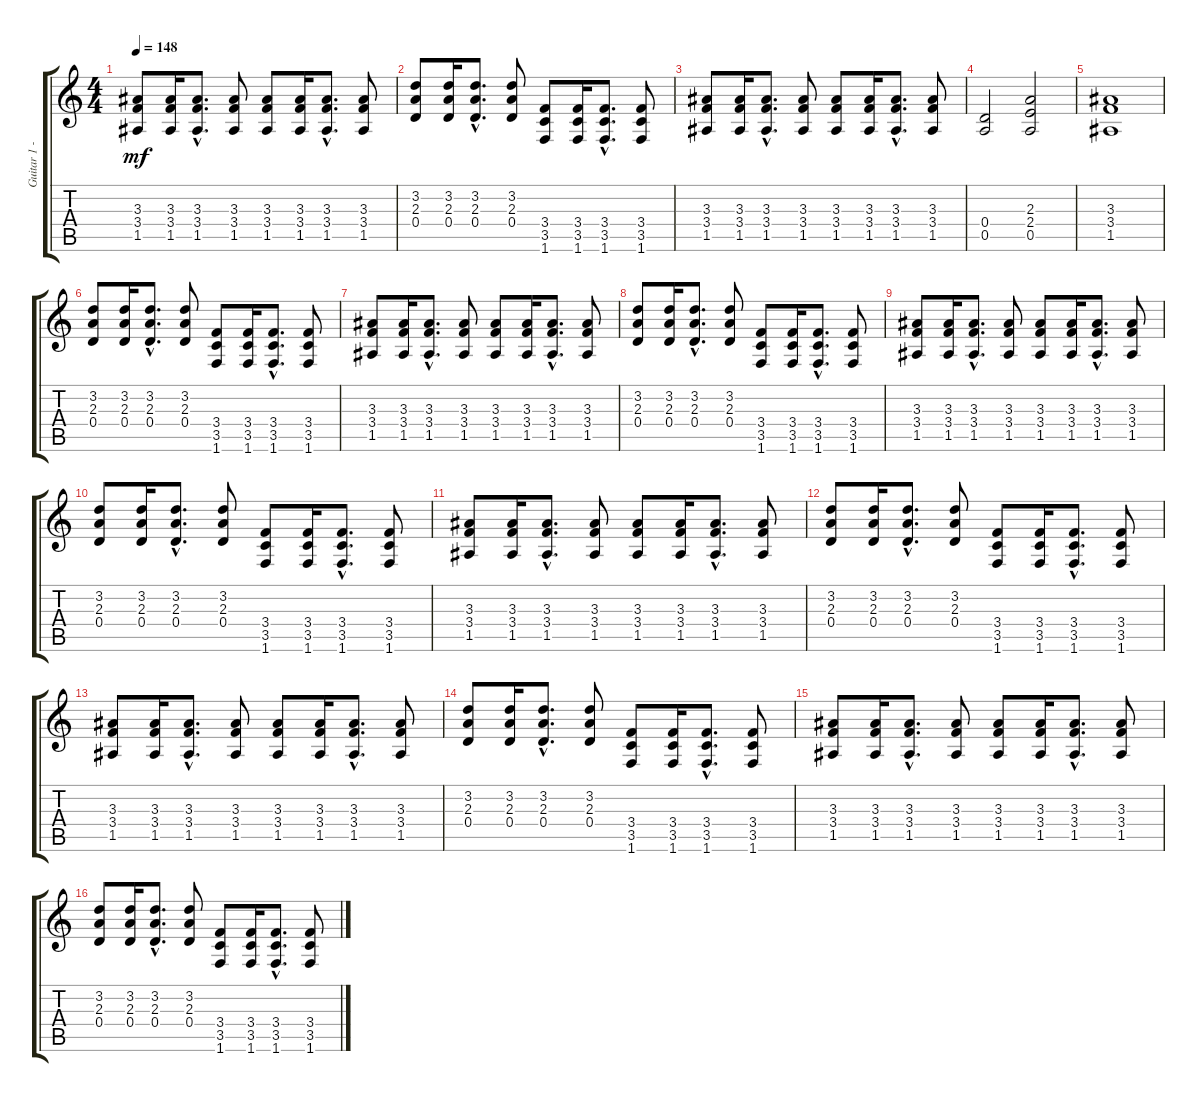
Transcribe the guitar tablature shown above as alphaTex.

\track ("Guitar 1 - Mike" "Guitar 1 -") {instrument distortionguitar}
\staff {score tabs}
\tuning (E4 B3 G3 D3 A2 E2) {hide}
\ts (4 4)
\tempo 148
\clef g2
\ks c
(3.3 3.4 1.5).8{dy mf} (3.3 3.4 1.5).16 (3.3{hac} 3.4{hac} 1.5{hac}).8{d} (3.3 3.4 1.5).8 (3.3 3.4 1.5).8 (3.3 3.4 1.5).16 (3.3{hac} 3.4{hac} 1.5{hac}).8{d} (3.3 3.4 1.5).8 |
(3.2 2.3 0.4).8 (3.2 2.3 0.4).16 (3.2{hac} 2.3{hac} 0.4{hac}).8{d} (3.2 2.3 0.4).8 (3.4 3.5 1.6).8 (3.4 3.5 1.6).16 (3.4{hac} 3.5{hac} 1.6{hac}).8{d} (3.4 3.5 1.6).8 |
(3.3 3.4 1.5).8 (3.3 3.4 1.5).16 (3.3{hac} 3.4{hac} 1.5{hac}).8{d} (3.3 3.4 1.5).8 (3.3 3.4 1.5).8 (3.3 3.4 1.5).16 (3.3{hac} 3.4{hac} 1.5{hac}).8{d} (3.3 3.4 1.5).8 |
(0.4 0.5).2 (2.3 2.4 0.5).2 |
(3.3 3.4 1.5).1 |
(3.2 2.3 0.4).8 (3.2 2.3 0.4).16 (3.2{hac} 2.3{hac} 0.4{hac}).8{d} (3.2 2.3 0.4).8 (3.4 3.5 1.6).8 (3.4 3.5 1.6).16 (3.4{hac} 3.5{hac} 1.6{hac}).8{d} (3.4 3.5 1.6).8 |
(3.3 3.4 1.5).8 (3.3 3.4 1.5).16 (3.3{hac} 3.4{hac} 1.5{hac}).8{d} (3.3 3.4 1.5).8 (3.3 3.4 1.5).8 (3.3 3.4 1.5).16 (3.3{hac} 3.4{hac} 1.5{hac}).8{d} (3.3 3.4 1.5).8 |
(3.2 2.3 0.4).8 (3.2 2.3 0.4).16 (3.2{hac} 2.3{hac} 0.4{hac}).8{d} (3.2 2.3 0.4).8 (3.4 3.5 1.6).8 (3.4 3.5 1.6).16 (3.4{hac} 3.5{hac} 1.6{hac}).8{d} (3.4 3.5 1.6).8 |
(3.3 3.4 1.5).8 (3.3 3.4 1.5).16 (3.3{hac} 3.4{hac} 1.5{hac}).8{d} (3.3 3.4 1.5).8 (3.3 3.4 1.5).8 (3.3 3.4 1.5).16 (3.3{hac} 3.4{hac} 1.5{hac}).8{d} (3.3 3.4 1.5).8 |
(3.2 2.3 0.4).8 (3.2 2.3 0.4).16 (3.2{hac} 2.3{hac} 0.4{hac}).8{d} (3.2 2.3 0.4).8 (3.4 3.5 1.6).8 (3.4 3.5 1.6).16 (3.4{hac} 3.5{hac} 1.6{hac}).8{d} (3.4 3.5 1.6).8 |
(3.3 3.4 1.5).8 (3.3 3.4 1.5).16 (3.3{hac} 3.4{hac} 1.5{hac}).8{d} (3.3 3.4 1.5).8 (3.3 3.4 1.5).8 (3.3 3.4 1.5).16 (3.3{hac} 3.4{hac} 1.5{hac}).8{d} (3.3 3.4 1.5).8 |
(3.2 2.3 0.4).8 (3.2 2.3 0.4).16 (3.2{hac} 2.3{hac} 0.4{hac}).8{d} (3.2 2.3 0.4).8 (3.4 3.5 1.6).8 (3.4 3.5 1.6).16 (3.4{hac} 3.5{hac} 1.6{hac}).8{d} (3.4 3.5 1.6).8 |
(3.3 3.4 1.5).8 (3.3 3.4 1.5).16 (3.3{hac} 3.4{hac} 1.5{hac}).8{d} (3.3 3.4 1.5).8 (3.3 3.4 1.5).8 (3.3 3.4 1.5).16 (3.3{hac} 3.4{hac} 1.5{hac}).8{d} (3.3 3.4 1.5).8 |
(3.2 2.3 0.4).8 (3.2 2.3 0.4).16 (3.2{hac} 2.3{hac} 0.4{hac}).8{d} (3.2 2.3 0.4).8 (3.4 3.5 1.6).8 (3.4 3.5 1.6).16 (3.4{hac} 3.5{hac} 1.6{hac}).8{d} (3.4 3.5 1.6).8 |
(3.3 3.4 1.5).8 (3.3 3.4 1.5).16 (3.3{hac} 3.4{hac} 1.5{hac}).8{d} (3.3 3.4 1.5).8 (3.3 3.4 1.5).8 (3.3 3.4 1.5).16 (3.3{hac} 3.4{hac} 1.5{hac}).8{d} (3.3 3.4 1.5).8 |
(3.2 2.3 0.4).8 (3.2 2.3 0.4).16 (3.2{hac} 2.3{hac} 0.4{hac}).8{d} (3.2 2.3 0.4).8 (3.4 3.5 1.6).8 (3.4 3.5 1.6).16 (3.4{hac} 3.5{hac} 1.6{hac}).8{d} (3.4 3.5 1.6).8
